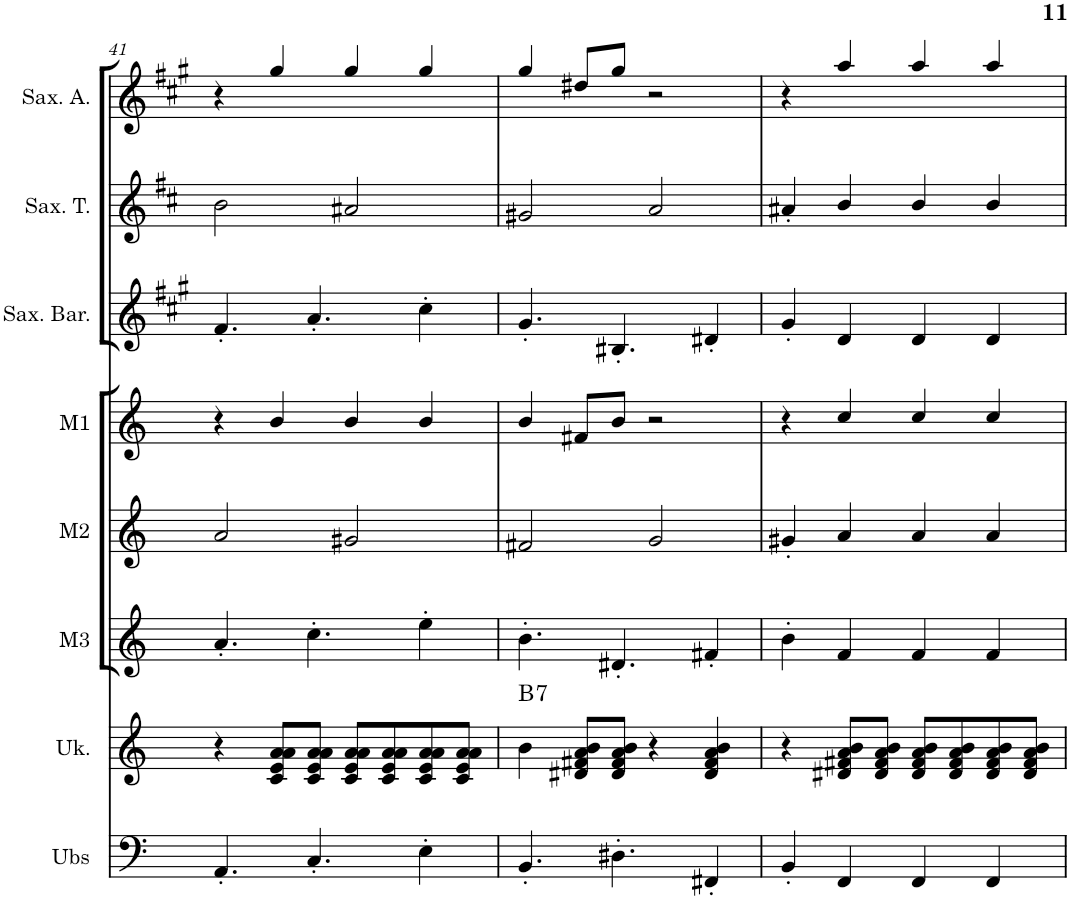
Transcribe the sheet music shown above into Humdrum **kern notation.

**kern	**kern	**harte	**kern	**kern	**kern	**kern	**kern	**kern
*part8	*part7	*part7	*part6	*part5	*part4	*part3	*part2	*part1
*staff8	*staff7	*	*staff6	*staff5	*staff4	*staff3	*staff2	*staff1
*I"Ukubass	*I"Ukulélé	*	*I"Melodica3	*I"Melodica2	*I"Melodica1	*I"Sax Baryton	*I"Sax Ténor	*I"Sax Alto
*I'Ubs	*I'Uk.	*	*I'M3	*I'M2	*I'M1	*I'Sax. Bar.	*I'Sax. T.	*I'Sax. A.
!!LO:PB:g=z
*clefF4	*clefG2	*	*clefG2	*clefG2	*clefG2	*clefG2	*clefG2	*clefG2
*Trd7c12	*	*	*	*	*	*Trd12c21	*Trd8c14	*Trd5c9
*k[]	*k[]	*	*k[]	*k[]	*k[]	*k[f#c#g#]	*k[f#c#]	*k[f#c#g#]
*M4/4	*M4/4	*	*M4/4	*M4/4	*M4/4	*M4/4	*M4/4	*M4/4
=41	=41	=41	=41	=41	=41	=41	=41	=41
4.AA'/	4r	.	4.a'/	2a/	4r	4.f#'/	2b\	4r
.	8c/ 8e/ 8a/ 8a/L	.	.	.	4b/	.	.	4gg#/
4.C'/	8c/ 8e/ 8a/ 8a/J	.	4.cc'\	.	.	4.a'/	.	.
.	8c/ 8e/ 8a/ 8a/L	.	.	2g#X/	4b/	.	2a#X/	4gg#/
.	8c/ 8e/ 8a/ 8a/	.	.	.	.	.	.	.
4E'\	8c/ 8e/ 8a/ 8a/	.	4ee'\	.	4b/	4cc#'\	.	4gg#/
.	8c/ 8e/ 8a/ 8a/J	.	.	.	.	.	.	.
=42	=42	=42	=42	=42	=42	=42	=42	=42
!	!	!LO:H:kt=7	!	!	!	!	!	!
4.BB'/	4b\	B:7	4.b'\	2f#X/	4b/	4.g#'/	2g#X/	4gg#/
.	8d#X/ 8f#X/ 8a/ 8b/L	.	.	.	8f#X/L	.	.	8dd#X/L
4.D#X'\	8d#/ 8f#/ 8a/ 8b/J	.	4.d#X'/	.	8b/J	4.B#X'/	.	8gg#/J
.	4r	.	.	2g/	2r	.	2a/	2r
4FF#X'/	4d#/ 4f#/ 4a/ 4b/	.	4f#X'/	.	.	4d#X'/	.	.
=43	=43	=43	=43	=43	=43	=43	=43	=43
4BB'/	4r	.	4b'\	4g#X'/	4r	4g#'/	4a#X'/	4r
4FF/	8d#X/ 8f#X/ 8a/ 8b/L	.	4f/	4a/	4cc/	4d/	4b/	4aa/
.	8d#/ 8f#/ 8a/ 8b/J	.	.	.	.	.	.	.
4FF/	8d#/ 8f#/ 8a/ 8b/L	.	4f/	4a/	4cc/	4d/	4b/	4aa/
.	8d#/ 8f#/ 8a/ 8b/	.	.	.	.	.	.	.
4FF/	8d#/ 8f#/ 8a/ 8b/	.	4f/	4a/	4cc/	4d/	4b/	4aa/
.	8d#/ 8f#/ 8a/ 8b/J	.	.	.	.	.	.	.
=	=	=	=	=	=	=	=	=
*-	*-	*-	*-	*-	*-	*-	*-	*-
